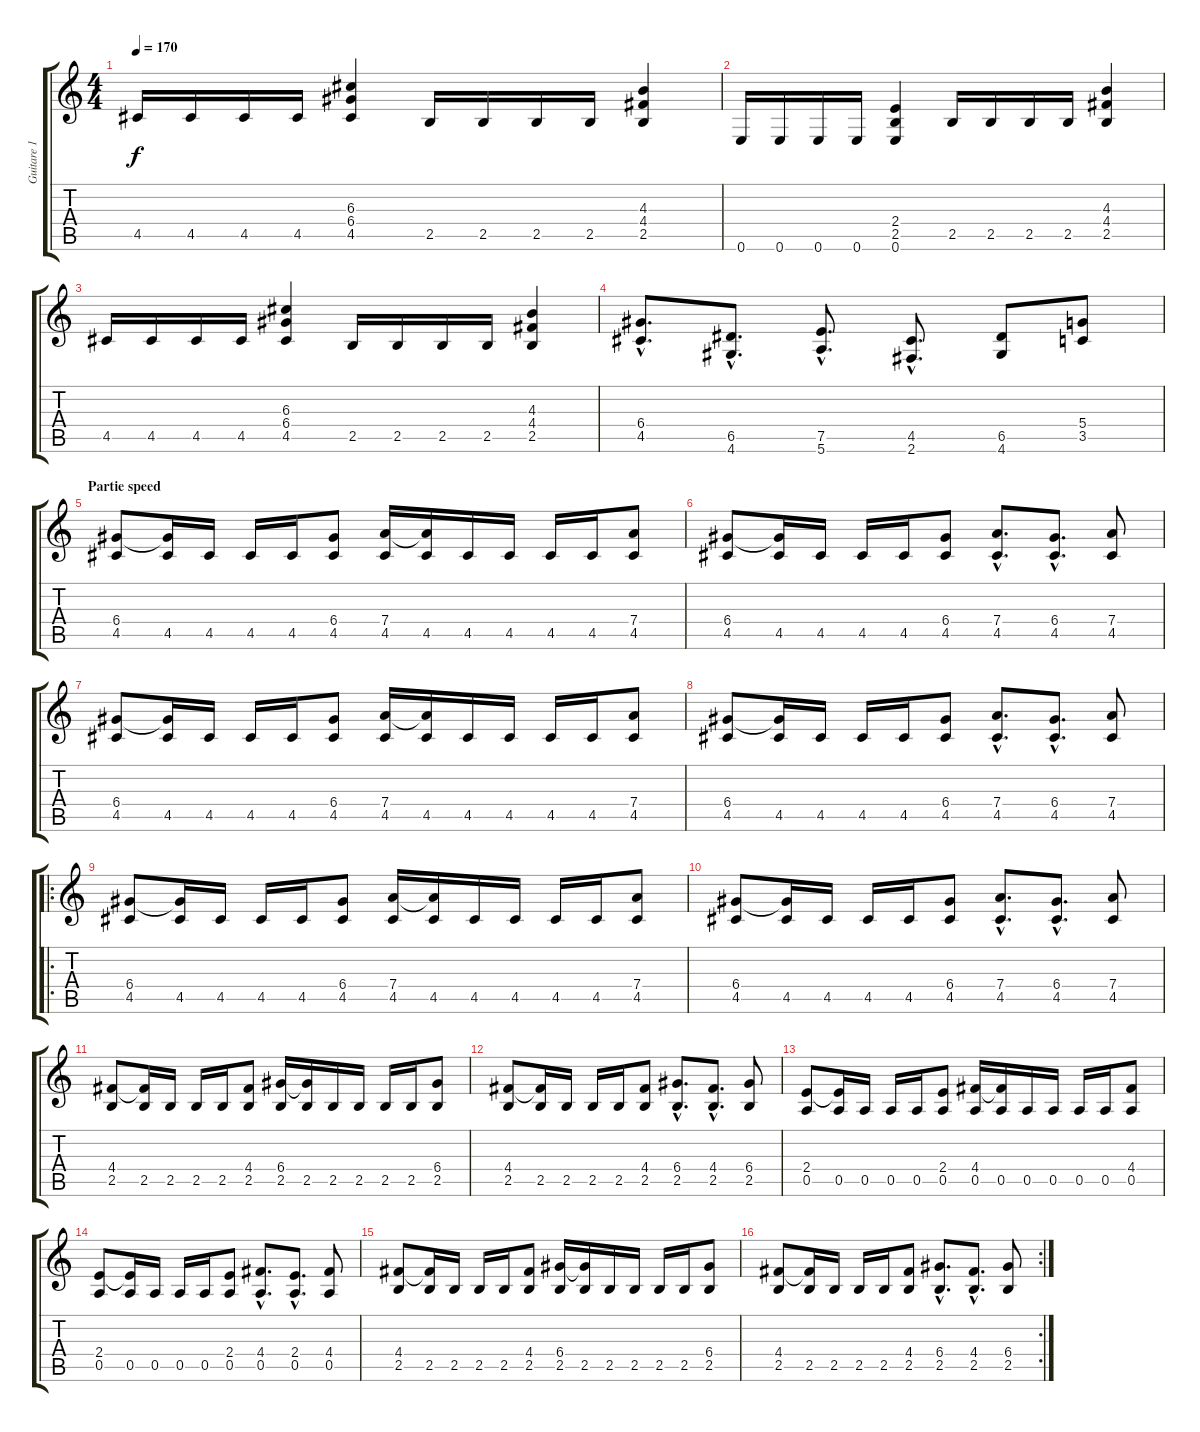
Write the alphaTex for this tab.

\track ("Guitare 1" "Guitare 1") {instrument distortionguitar}
\staff {score tabs}
\tuning (E4 B3 G3 D3 A2 E2) {hide}
\ts (4 4)
\tempo 170
\clef g2
\ks c
4.5.16{dy f} 4.5.16 4.5.16 4.5.16 (6.3 6.4 4.5).4 2.5.16 2.5.16 2.5.16 2.5.16 (4.3 4.4 2.5).4 |
0.6.16 0.6.16 0.6.16 0.6.16 (2.4 2.5 0.6).4 2.5.16 2.5.16 2.5.16 2.5.16 (4.3 4.4 2.5).4 |
4.5.16 4.5.16 4.5.16 4.5.16 (6.3 6.4 4.5).4 2.5.16 2.5.16 2.5.16 2.5.16 (4.3 4.4 2.5).4 |
(6.4{hac} 4.5{hac}).8{d} (6.5{hac} 4.6{hac}).8{d} (7.5{hac} 5.6{hac}).8{d} (4.5{hac} 2.6{hac}).8{d} (6.5 4.6).8 (5.4 3.5).8 |
\section ("" "Partie speed")
(6.4 4.5).8 (6.4{t} 4.5).16 4.5.16 4.5.16 4.5.16 (6.4 4.5).8 (7.4 4.5).16 (7.4{t} 4.5).16 4.5.16 4.5.16 4.5.16 4.5.16 (7.4 4.5).8 |
(6.4 4.5).8 (6.4{t} 4.5).16 4.5.16 4.5.16 4.5.16 (6.4 4.5).8 (7.4{hac} 4.5{hac}).8{d} (6.4{hac} 4.5{hac}).8{d} (7.4 4.5).8 |
(6.4 4.5).8 (6.4{t} 4.5).16 4.5.16 4.5.16 4.5.16 (6.4 4.5).8 (7.4 4.5).16 (7.4{t} 4.5).16 4.5.16 4.5.16 4.5.16 4.5.16 (7.4 4.5).8 |
(6.4 4.5).8 (6.4{t} 4.5).16 4.5.16 4.5.16 4.5.16 (6.4 4.5).8 (7.4{hac} 4.5{hac}).8{d} (6.4{hac} 4.5{hac}).8{d} (7.4 4.5).8 |
\ro
(6.4 4.5).8 (6.4{t} 4.5).16 4.5.16 4.5.16 4.5.16 (6.4 4.5).8 (7.4 4.5).16 (7.4{t} 4.5).16 4.5.16 4.5.16 4.5.16 4.5.16 (7.4 4.5).8 |
(6.4 4.5).8 (6.4{t} 4.5).16 4.5.16 4.5.16 4.5.16 (6.4 4.5).8 (7.4{hac} 4.5{hac}).8{d} (6.4{hac} 4.5{hac}).8{d} (7.4 4.5).8 |
(4.4 2.5).8 (4.4{t} 2.5).16 2.5.16 2.5.16 2.5.16 (4.4 2.5).8 (6.4 2.5).16 (6.4{t} 2.5).16 2.5.16 2.5.16 2.5.16 2.5.16 (6.4 2.5).8 |
(4.4 2.5).8 (4.4{t} 2.5).16 2.5.16 2.5.16 2.5.16 (4.4 2.5).8 (6.4{hac} 2.5{hac}).8{d} (4.4{hac} 2.5{hac}).8{d} (6.4 2.5).8 |
(2.4 0.5).8 (2.4{t} 0.5).16 0.5.16 0.5.16 0.5.16 (2.4 0.5).8 (4.4 0.5).16 (4.4{t} 0.5).16 0.5.16 0.5.16 0.5.16 0.5.16 (4.4 0.5).8 |
(2.4 0.5).8 (2.4{t} 0.5).16 0.5.16 0.5.16 0.5.16 (2.4 0.5).8 (4.4{hac} 0.5{hac}).8{d} (2.4{hac} 0.5{hac}).8{d} (4.4 0.5).8 |
(4.4 2.5).8 (4.4{t} 2.5).16 2.5.16 2.5.16 2.5.16 (4.4 2.5).8 (6.4 2.5).16 (6.4{t} 2.5).16 2.5.16 2.5.16 2.5.16 2.5.16 (6.4 2.5).8 |
\rc 2
(4.4 2.5).8 (4.4{t} 2.5).16 2.5.16 2.5.16 2.5.16 (4.4 2.5).8 (6.4{hac} 2.5{hac}).8{d} (4.4{hac} 2.5{hac}).8{d} (6.4 2.5).8
